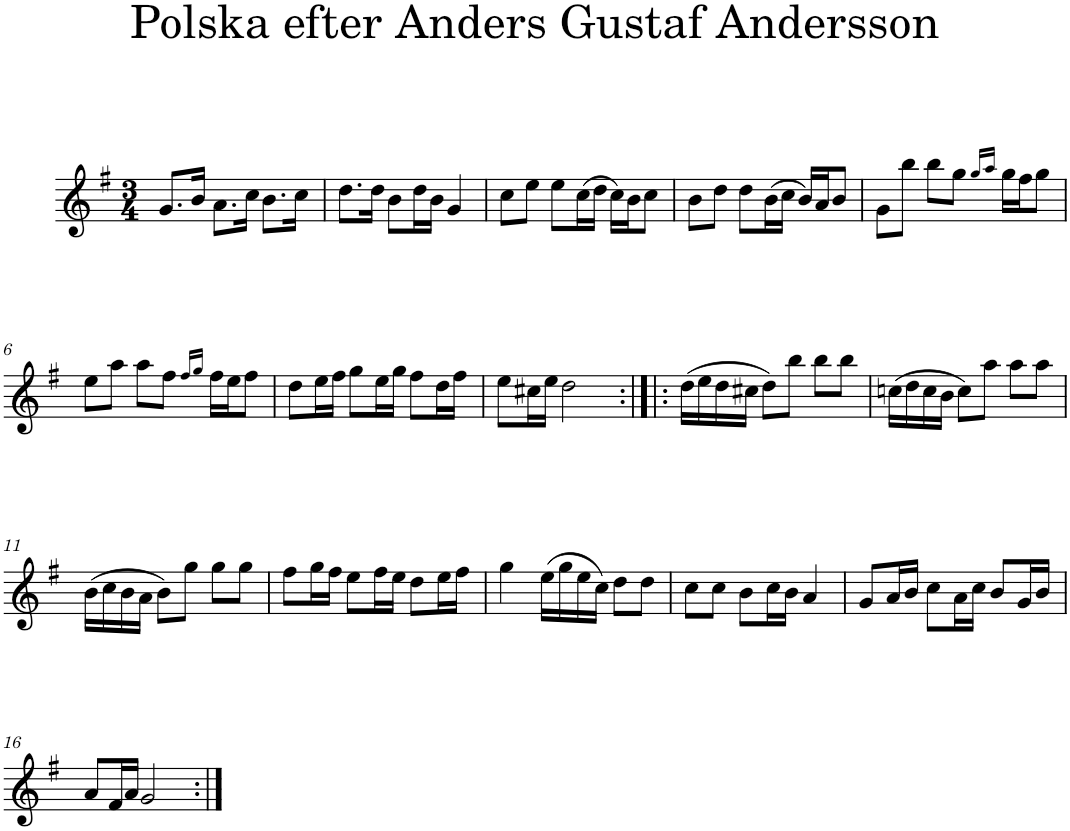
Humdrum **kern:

**kern
*part1
*staff1
*I"Piano
*I'Pno
*clefG2
*k[f#]
*G:
*M3/4
=1
8.g/L
16b/Jk
8.a\L
16cc\Jk
8.b\L
16cc\Jk
=2
8.dd\L
16dd\Jk
8b\L
16dd\L
16b\JJ
4g/
=3
8cc\L
8ee\J
8ee\L
(16cc\L
16dd\JJ
16cc\LL)
16b\J
8cc\J
=4
8b\L
8dd\J
8dd\L
(16b\L
16cc\JJ
16b/LL)
16a/J
8b/J
=5
8g\L
8bb\J
8bb\L
8gg\J
16qgg/LL
16qaa/JJ
16gg\LL
16ff#\J
8gg\J
!!LO:LB:g=z
=6
8ee\L
8aa\J
8aa\L
8ff#\J
16qff#/LL
16qgg/JJ
16ff#\LL
16ee\J
8ff#\J
=7
8dd\L
16ee\L
16ff#\JJ
8gg\L
16ee\L
16gg\JJ
8ff#\L
16dd\L
16ff#\JJ
=8
8ee\L
16cc#X\L
16ee\JJ
2dd\
=9:|!|:
(16dd\LL
16ee\
16dd\
16cc#X\JJ
8dd\L)
8bb\J
8bb\L
8bb\J
=10
(16ccn\LL
16dd\
16cc\
16b\JJ
8cc\L)
8aa\J
8aa\L
8aa\J
!!LO:LB:g=z
=11
(16b\LL
16cc\
16b\
16a\JJ
8b\L)
8gg\J
8gg\L
8gg\J
=12
8ff#\L
16gg\L
16ff#\JJ
8ee\L
16ff#\L
16ee\JJ
8dd\L
16ee\L
16ff#\JJ
=13
4gg\
(16ee\LL
16gg\
16ee\
16cc\JJ)
8dd\L
8dd\J
=14
8cc\L
8cc\J
8b\L
16cc\L
16b\JJ
4a/
=15
8g/L
16a/L
16b/JJ
8cc\L
16a\L
16cc\JJ
8b/L
16g/L
16b/JJ
!!LO:LB:g=z
=16
8a/L
16f#/L
16a/JJ
2g/
=:|!
*-
